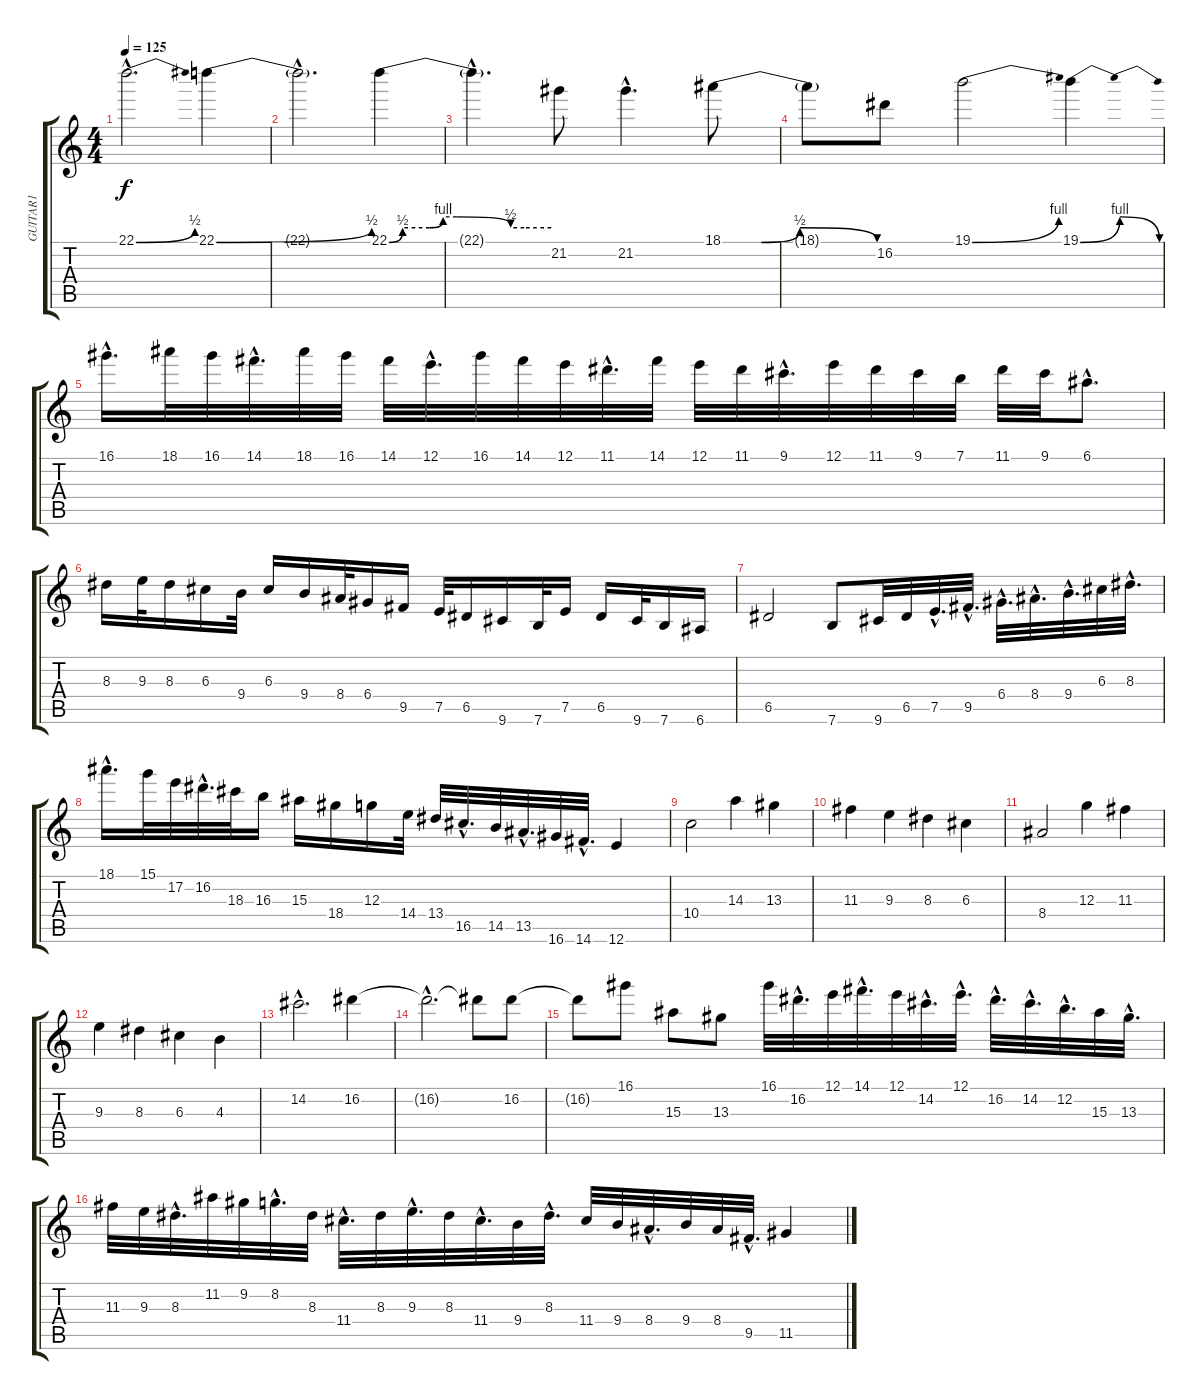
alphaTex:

\track ("GUITAR1" "GUITAR1") {instrument overdrivenguitar}
\staff {score tabs}
\tuning (E4 B3 G3 D3 A2 E2) {hide}
\ts (4 4)
\tempo 125
\clef g2
\ks c
22.1{be (bend 0 0 60 2) hac}.2{d dy f} 22.1{be (bend 0 0 60 2)}.4 |
22.1{hac t}.2{d} 22.1{be (custom 0 0 5 2 15 2 20 4 25 4 45 2 50 2 60 2)}.4 |
22.1{hac t}.4{d} 21.2.8 21.2{hac}.4{d} 18.1{be (custom 0 0 9 0 15 0 30 2 60 0)}.8 |
18.1{t}.8 16.2.8 19.1{be (bend 0 0 60 4)}.2 19.1{be (bendrelease 0 0 6 4 21 4 60 0)}.4 |
16.1{hac}.16{d} 18.1.32 16.1.32 14.1{hac}.32{d} 18.1.32 16.1.32 14.1.32 12.1{hac}.32{d} 16.1.32 14.1.32 12.1.32 11.1{hac}.32{d} 14.1.32 12.1.32 11.1.32 9.1{hac}.32{d} 12.1.32 11.1.32 9.1.32 7.1.32 11.1.32 9.1.32 6.1{hac}.8{d} |
8.3.16 9.3.32 8.3.16 6.3.16 9.4.32 6.3.16 9.4.16 8.4.32 6.4.16 9.5.16 7.5.32 6.5.16 9.6.16 7.6.32 7.5.16 6.5.16 9.6.32 7.6.16 6.6.16 |
6.5.2 7.6.8 9.6.32 6.5.32 7.5{hac}.32{d} 9.5{hac}.32{d} 6.4{hac}.32{d} 8.4{hac}.32{d} 9.4{hac}.32{d} 6.3.32 8.3{hac}.32{d} |
18.1{hac}.16{d} 15.1.32 17.2.32 16.2{hac}.32{d} 18.3.32 16.3.16 15.3.16 18.4.16 12.3.16 14.4.32 13.4.32 16.5{hac}.32{d} 14.5.32 13.5{hac}.32{d} 16.6.32 14.6{hac}.32{d} 12.6.4 |
10.4.2 14.3.4 13.3.4 |
11.3.4 9.3.4 8.3.4 6.3.4 |
8.4.2 12.3.4 11.3.4 |
9.3.4 8.3.4 6.3.4 4.3.4 |
14.2{hac}.2{d} 16.2.4 |
16.2{hac t}.2{d} 16.2{t}.8 16.2.8 |
16.2{t}.8 16.1.8 15.3.8 13.3.8 16.1.32 16.2{hac}.32{d} 12.1.32 14.1{hac}.32{d} 12.1.32 14.2{hac}.32{d} 12.1{hac}.32{d} 16.2{hac}.32{d} 14.2{hac}.32{d} 12.2{hac}.32{d} 15.3.32 13.3{hac}.32{d} |
11.3.32 9.3.32 8.3{hac}.32{d} 11.2.32 9.2.32 8.2{hac}.32{d} 8.3.32 11.4{hac}.32{d} 8.3.32 9.3{hac}.32{d} 8.3.32 11.4{hac}.32{d} 9.4.32 8.3{hac}.32{d} 11.4.32 9.4.32 8.4{hac}.32{d} 9.4.32 8.4.32 9.5{hac}.32{d} 11.5.4
